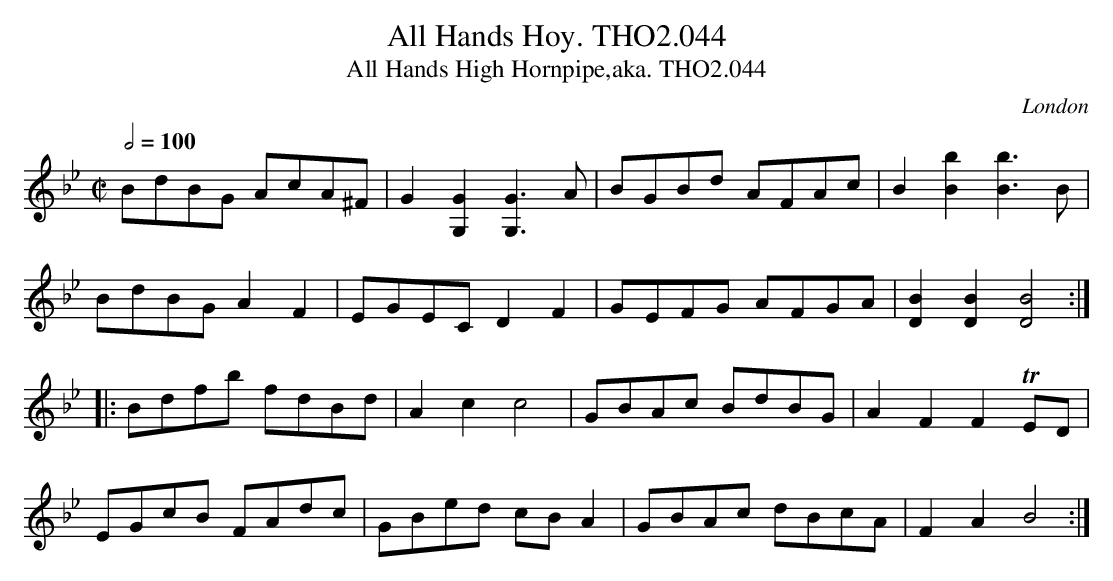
X:1
T:All Hands Hoy. THO2.044
O:London
T:All Hands High Hornpipe,aka. THO2.044
M:C|
L:1/8
Q:1/2=100
K:Bb
BdBG AcA^F|G2 [G,2G2] [G,3G3]A|BGBd AFAc|B2 [B2b2][B3b3]B|
BdBG A2F2|EGEC D2F2|GEFG AFGA|[D2B2][D2B2][D4B4]:|
|:Bdfb fdBd|A2c2 c4|GBAc BdBG|A2F2F2TED|
EGcB FAdc|GBed cB A2|GBAc dBcA|F2A2 B4:|
